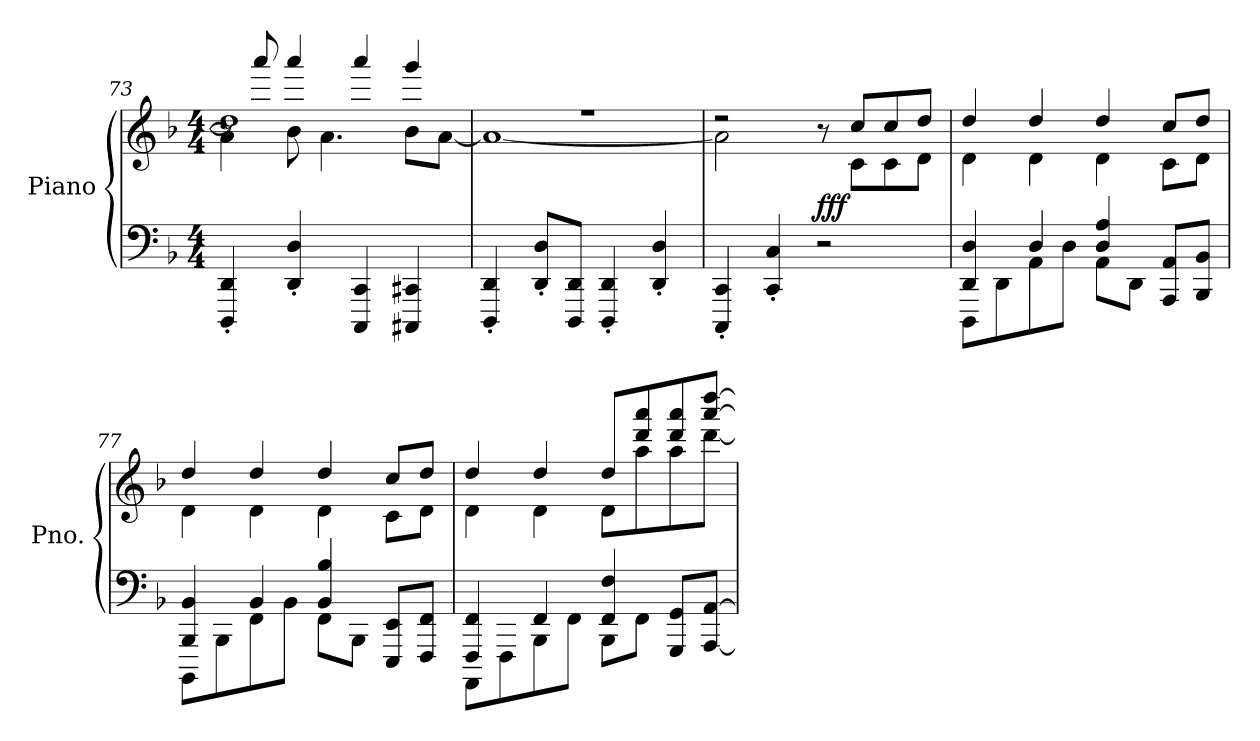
**kern	**kern	**dynam
*part1	*part1	*part1
*staff2	*staff1	*staff1/2
*I"Piano	*	*
*I'Pno.	*	*
*clefF4	*clefG2	*
*k[b-]	*k[b-]	*
*M4/4	*M4/4	*
=73	=73	=73
*	*^	*
*	*	*^	*
4DDD/' 4DD/'	8r	4a\]	1dd]	.
.	8aaa/	.	.	.
4DD/' 4D/'	4aaa/	8b-\	.	.
.	.	4.a\	.	.
4CCC/ 4CC/	4aaa/	.	.	.
4CCC#X/ 4CC#X/	4ggg/	8b-\L	.	.
.	.	[8a\J	.	.
*	*	*v	*v	*
!!LO:LB:g=z
=74	=74	=74	=74
4DDD/' 4DD/'	1r	1a_	.
8DD/' 8D/'L	.	.	.
8DDD/ 8DD/J	.	.	.
4DDD/' 4DD/'	.	.	.
4DD/' 4D/'	.	.	.
=75	=75	=75	=75
4CCC/' 4CC/'	2r	2a\]	.
4CC/' 4C/'	.	.	.
!	!	!	!LO:DY:b
2r	8r	8ryy	fff
.	8cc/L	8c\L	.
.	8cc/	8c\	.
.	8dd/J	8d\J	.
=76	=76	=76	=76
*^	*	*	*
4DD/ 4D/	8DDD\L	4dd/	4d\	.
.	8DD\	.	.	.
4D/	8AA\	4dd/	4d\	.
.	8D\J	.	.	.
4D/ 4A/	8AA\L	4dd/	4d\	.
.	8DD\J	.	.	.
8AAA/ 8AA/L	4ryy	8cc/L	8c\L	.
8BBB-/ 8BB-/J	.	8dd/J	8d\J	.
=77	=77	=77	=77	=77
4BBB-/ 4BB-/	8BBBB-\L	4dd/	4d\	.
.	8BBB-\	.	.	.
4BB-/	8FF\	4dd/	4d\	.
.	8BB-\J	.	.	.
4BB-/ 4B-/	8FF\L	4dd/	4d\	.
.	8BBB-\J	.	.	.
8EEE/ 8EE/L	4ryy	8cc/L	8c\L	.
8FFF/ 8FF/J	.	8dd/J	8d\J	.
=78	=78	=78	=78	=78
4FFF/ 4FF/	8AAAA\L	4dd/	4d\	.
.	8FFF\	.	.	.
4FF/	8BBB-\	4dd/	4d\	.
.	8FF\J	.	.	.
4FF/ 4F/	8BBB-\L	8dd/L	8d\L	.
.	8FF\J	8ddd/ 8aaa/	8aa\	.
8GGG/ 8GG/L	4ryy	8ddd/ 8aaa/	8aa\	.
[8AAA/ [8AA/J	.	[8aaa/ [8dddd/J	[8ddd\J	.
*v	*v	*	*	*
*	*v	*v	*
=	=	=
*-	*-	*-
